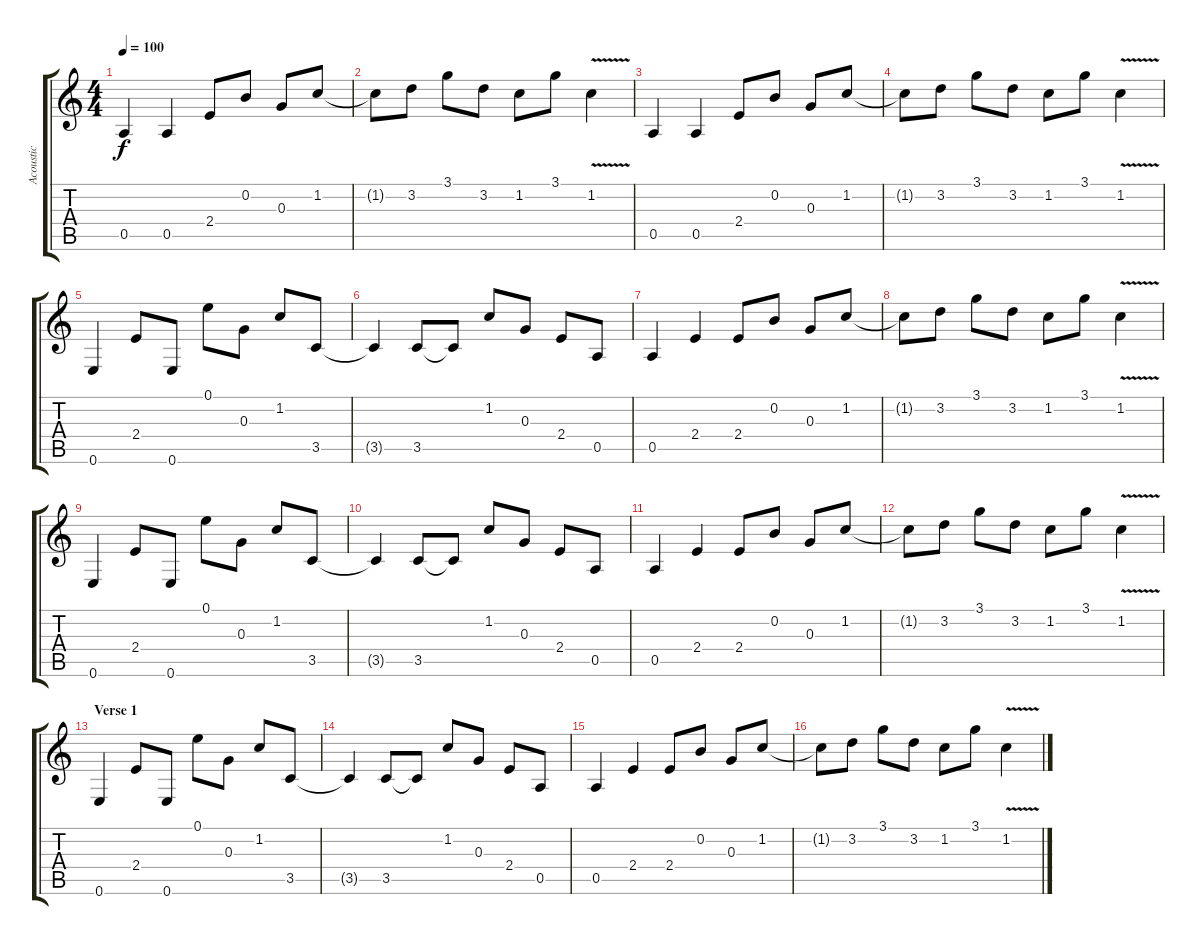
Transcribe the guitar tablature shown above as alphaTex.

\track ("Acoustic" "Acoustic") {instrument acousticguitarsteel}
\staff {score tabs}
\tuning (E4 B3 G3 D3 A2 E2) {hide}
\ts (4 4)
\tempo 100
\clef g2
\ks c
0.5.4{dy f} 0.5.4 2.4.8 0.2.8 0.3.8 1.2.8 |
1.2{t}.8 3.2.8 3.1.8 3.2.8 1.2.8 3.1.8 1.2{v}.4 |
0.5.4 0.5.4 2.4.8 0.2.8 0.3.8 1.2.8 |
1.2{t}.8 3.2.8 3.1.8 3.2.8 1.2.8 3.1.8 1.2{v}.4 |
0.6.4 2.4.8 0.6.8 0.1.8 0.3.8 1.2.8 3.5.8 |
3.5{t}.4 3.5.8 3.5{t}.8 1.2.8 0.3.8 2.4.8 0.5.8 |
0.5.4 2.4.4 2.4.8 0.2.8 0.3.8 1.2.8 |
1.2{t}.8 3.2.8 3.1.8 3.2.8 1.2.8 3.1.8 1.2{v}.4 |
0.6.4 2.4.8 0.6.8 0.1.8 0.3.8 1.2.8 3.5.8 |
3.5{t}.4 3.5.8 3.5{t}.8 1.2.8 0.3.8 2.4.8 0.5.8 |
0.5.4 2.4.4 2.4.8 0.2.8 0.3.8 1.2.8 |
1.2{t}.8 3.2.8 3.1.8 3.2.8 1.2.8 3.1.8 1.2{v}.4 |
\section ("" "Verse 1")
0.6.4 2.4.8 0.6.8 0.1.8 0.3.8 1.2.8 3.5.8 |
3.5{t}.4 3.5.8 3.5{t}.8 1.2.8 0.3.8 2.4.8 0.5.8 |
0.5.4 2.4.4 2.4.8 0.2.8 0.3.8 1.2.8 |
1.2{t}.8 3.2.8 3.1.8 3.2.8 1.2.8 3.1.8 1.2{v}.4
